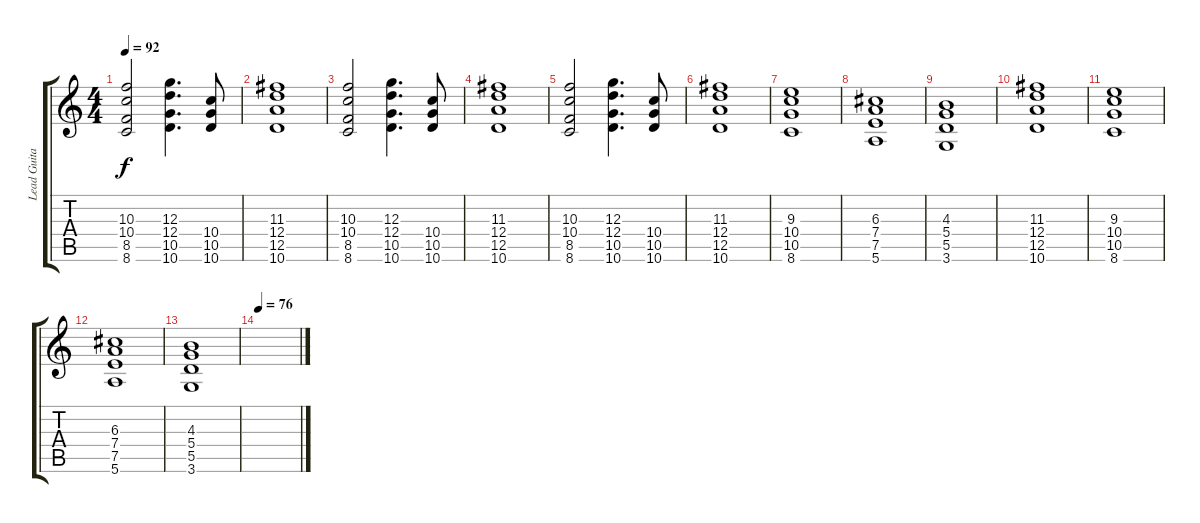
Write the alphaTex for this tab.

\track ("Lead Guitar" "Lead Guita") {instrument overdrivenguitar}
\staff {score tabs}
\tuning (E4 B3 G3 D3 A2 E2) {hide}
\ts (4 4)
\tempo 92
\clef g2
\ks c
(10.3 10.4 8.5 8.6).2{dy f} (12.3 12.4 10.5 10.6).4{d} (10.4 10.5 10.6).8 |
(11.3 12.4 12.5 10.6).1 |
(10.3 10.4 8.5 8.6).2 (12.3 12.4 10.5 10.6).4{d} (10.4 10.5 10.6).8 |
(11.3 12.4 12.5 10.6).1 |
(10.3 10.4 8.5 8.6).2 (12.3 12.4 10.5 10.6).4{d} (10.4 10.5 10.6).8 |
(11.3 12.4 12.5 10.6).1 |
(9.3 10.4 10.5 8.6).1 |
(6.3 7.4 7.5 5.6).1 |
(4.3 5.4 5.5 3.6).1 |
(11.3 12.4 12.5 10.6).1 |
(9.3 10.4 10.5 8.6).1 |
(6.3 7.4 7.5 5.6).1 |
(4.3 5.4 5.5 3.6).1 |
\tempo 76
